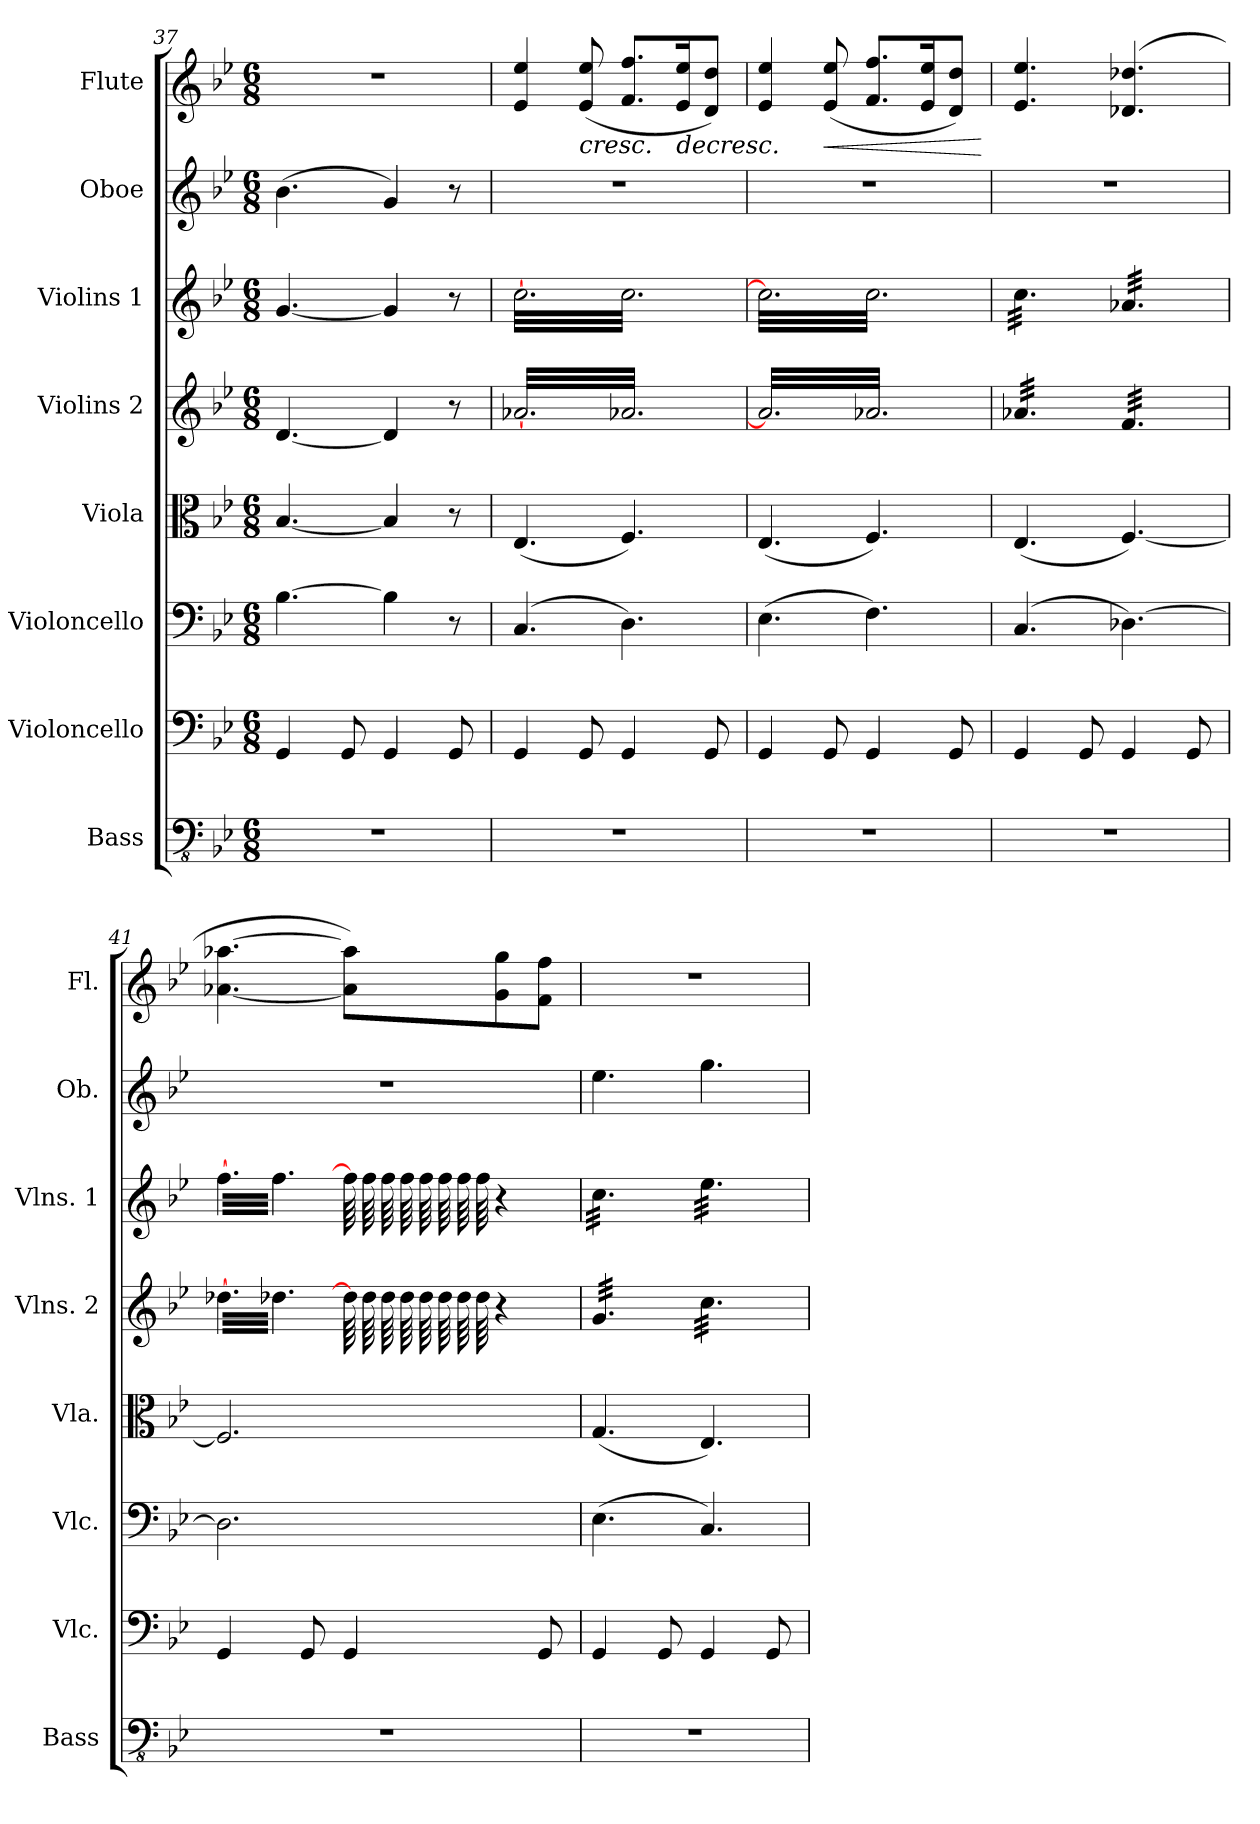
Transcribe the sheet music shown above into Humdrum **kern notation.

**kern	**kern	**kern	**kern	**kern	**kern	**kern	**kern	**dynam
*part8	*part7	*part6	*part5	*part4	*part3	*part2	*part1	*part1
*staff8	*staff7	*staff6	*staff5	*staff4	*staff3	*staff2	*staff1	*staff1
*I"Bass	*I"Violoncello	*I"Violoncello	*I"Viola	*I"Violins 2	*I"Violins 1	*I"Oboe	*I"Flute	*
*I'Bass	*I'Vlc.	*I'Vlc.	*I'Vla.	*I'Vlns. 2	*I'Vlns. 1	*I'Ob.	*I'Fl.	*
!!LO:PB:g=z
*clefFv4	*clefF4	*clefF4	*clefC3	*clefG2	*clefG2	*clefG2	*clefG2	*
*k[b-e-]	*k[b-e-]	*k[b-e-]	*k[b-e-]	*k[b-e-]	*k[b-e-]	*k[b-e-]	*k[b-e-]	*
*B-:	*B-:	*B-:	*B-:	*B-:	*B-:	*B-:	*B-:	*
*M6/8	*M6/8	*M6/8	*M6/8	*M6/8	*M6/8	*M6/8	*M6/8	*
=37	=37	=37	=37	=37	=37	=37	=37	=37
2.r	4GG/	[4.B-\	[4.B-/	[4.d/	[4.g/	(4.b-\	2.r	.
.	8GG/	.	.	.	.	.	.	.
.	4GG/	4B-\]	4B-/]	4d/]	4g/]	4g/)	.	.
.	8GG/	8r	8r	8r	8r	8r	.	.
=38	=38	=38	=38	=38	=38	=38	=38	=38
*	*	*	*	*tremolo	*	*	*	*
*	*	*	*	*	*tremolo	*	*	*
2.r	4GG/	(4.C/	(4.E-/	[32a-X/LLL	[32cc\LLL	2.r	4e-/ 4ee-/	.
.	.	.	.	32a-X/	32cc\	.	.	.
.	.	.	.	32a-X/	32cc\	.	.	.
.	.	.	.	32a-X/	32cc\	.	.	.
.	.	.	.	32a-X/	32cc\	.	.	.
.	.	.	.	32a-X/	32cc\	.	.	.
.	.	.	.	32a-X/	32cc\	.	.	.
.	.	.	.	32a-X/	32cc\	.	.	.
!	!	!	!	!	!	!	!	!LO:HP:b
.	8GG/	.	.	32a-X/	32cc\	.	(8e-/ 8ee-/	<
.	.	.	.	32a-X/	32cc\	.	.	.
.	.	.	.	32a-X/	32cc\	.	.	.
.	.	.	.	32a-X/	32cc\	.	.	.
.	4GG/	4.D\)	4.F/)	32a-X/	32cc\	.	8.f/ 8.ff/L	.
.	.	.	.	32a-X/	32cc\	.	.	.
.	.	.	.	32a-X/	32cc\	.	.	.
.	.	.	.	32a-X/	32cc\	.	.	.
.	.	.	.	32a-X/	32cc\	.	.	.
.	.	.	.	32a-X/	32cc\	.	.	.
!	!	!	!	!	!	!	!	!LO:HP:b
.	.	.	.	32a-X/	32cc\	.	16e-/ 16ee-/K	>
.	.	.	.	32a-X/	32cc\	.	.	.
.	8GG/	.	.	32a-X/	32cc\	.	8d/ 8dd/J)	.
.	.	.	.	32a-X/	32cc\	.	.	.
.	.	.	.	32a-X/	32cc\	.	.	.
.	.	.	.	32a-X/JJJ	32cc\JJJ	.	.	.
.	.	.	.	.	.	.	.	[
=39	=39	=39	=39	=39	=39	=39	=39	=39
2.r	4GG/	(4.E-\	(4.E-/	32a-/]LLL	32cc\]LLL	2.r	4e-/ 4ee-/	.
.	.	.	.	32a-/	32cc\	.	.	.
.	.	.	.	32a-/	32cc\	.	.	.
.	.	.	.	32a-/	32cc\	.	.	.
.	.	.	.	32a-/	32cc\	.	.	.
.	.	.	.	32a-/	32cc\	.	.	.
.	.	.	.	32a-/	32cc\	.	.	.
.	.	.	.	32a-/	32cc\	.	.	.
!	!	!	!	!	!	!	!	!LO:HP:b
.	8GG/	.	.	32a-/	32cc\	.	(8e-/ 8ee-/	<
.	.	.	.	32a-/	32cc\	.	.	.
.	.	.	.	32a-/	32cc\	.	.	.
.	.	.	.	32a-/	32cc\	.	.	.
.	4GG/	4.F\)	4.F/)	32a-/	32cc\	.	8.f/ 8.ff/L	.
.	.	.	.	32a-/	32cc\	.	.	.
.	.	.	.	32a-/	32cc\	.	.	.
.	.	.	.	32a-/	32cc\	.	.	.
.	.	.	.	32a-/	32cc\	.	.	.
.	.	.	.	32a-/	32cc\	.	.	.
.	.	.	.	32a-/	32cc\	.	16e-/ 16ee-/K	]
.	.	.	.	32a-/	32cc\	.	.	.
.	8GG/	.	.	32a-/	32cc\	.	8d/ 8dd/J)	.
.	.	.	.	32a-/	32cc\	.	.	.
.	.	.	.	32a-/	32cc\	.	.	.
.	.	.	.	32a-/JJJ	32cc\JJJ	.	.	.
.	.	.	.	.	.	.	.	[
=40	=40	=40	=40	=40	=40	=40	=40	=40
2.r	4GG/	(4.C/	(4.E-/	(32a-X/LLL	(32cc\LLL	2.r	4.e-/ 4.ee-/	.
.	.	.	.	(32a-X/	(32cc\	.	.	.
.	.	.	.	(32a-X/	(32cc\	.	.	.
.	.	.	.	(32a-X/	(32cc\	.	.	.
.	.	.	.	(32a-X/	(32cc\	.	.	.
.	.	.	.	(32a-X/	(32cc\	.	.	.
.	.	.	.	(32a-X/	(32cc\	.	.	.
.	.	.	.	(32a-X/	(32cc\	.	.	.
.	8GG/	.	.	(32a-X/	(32cc\	.	.	.
.	.	.	.	(32a-X/	(32cc\	.	.	.
.	.	.	.	(32a-X/	(32cc\	.	.	.
.	.	.	.	(32a-X/JJJ	(32cc\JJJ	.	.	.
.	4GG/	[4.D-X\)	[4.F/)	32f/)LLL	32a-X/)LLL	.	(4.d-X/ 4.dd-X/	.
.	.	.	.	32f/)	32a-X/)	.	.	.
.	.	.	.	32f/)	32a-X/)	.	.	.
.	.	.	.	32f/)	32a-X/)	.	.	.
.	.	.	.	32f/)	32a-X/)	.	.	.
.	.	.	.	32f/)	32a-X/)	.	.	.
.	.	.	.	32f/)	32a-X/)	.	.	.
.	.	.	.	32f/)	32a-X/)	.	.	.
.	8GG/	.	.	32f/)	32a-X/)	.	.	.
.	.	.	.	32f/)	32a-X/)	.	.	.
.	.	.	.	32f/)	32a-X/)	.	.	.
.	.	.	.	32f/)JJJ	32a-X/)JJJ	.	.	.
=41	=41	=41	=41	=41	=41	=41	=41	=41
2.r	4GG/	2.D-\]	2.F/]	[32dd-X\LLL	[32ff\LLL	2.r	[4.a-X\ [4.aa-X\	.
.	.	.	.	32dd-X\	32ff\	.	.	.
.	.	.	.	32dd-X\	32ff\	.	.	.
.	.	.	.	32dd-X\	32ff\	.	.	.
.	.	.	.	32dd-X\	32ff\	.	.	.
.	.	.	.	32dd-X\	32ff\	.	.	.
.	.	.	.	32dd-X\	32ff\	.	.	.
.	.	.	.	32dd-X\	32ff\	.	.	.
.	8GG/	.	.	32dd-X\	32ff\	.	.	.
.	.	.	.	32dd-X\	32ff\	.	.	.
.	.	.	.	32dd-X\	32ff\	.	.	.
.	.	.	.	32dd-X\JJJ	32ff\JJJ	.	.	.
.	4GG/	.	.	64dd-\]	64ff\]	.	8a-\] 8aa-\]L)	.
.	.	.	.	64dd-\	64ff\	.	.	.
.	.	.	.	64dd-\	64ff\	.	.	.
.	.	.	.	64dd-\	64ff\	.	.	.
.	.	.	.	64dd-\	64ff\	.	.	.
.	.	.	.	64dd-\	64ff\	.	.	.
.	.	.	.	64dd-\	64ff\	.	.	.
.	.	.	.	64dd-\	64ff\	.	.	.
.	.	.	.	4r	4r	.	8g\ 8gg\	.
.	8GG/	.	.	.	.	.	8f\ 8ff\J	.
=42	=42	=42	=42	=42	=42	=42	=42	=42
2.r	4GG/	(4.E-\	(4.G/	(32g/LLL	(32cc\LLL	4.ee-\	2.r	.
.	.	.	.	(32g/	(32cc\	.	.	.
.	.	.	.	(32g/	(32cc\	.	.	.
.	.	.	.	(32g/	(32cc\	.	.	.
.	.	.	.	(32g/	(32cc\	.	.	.
.	.	.	.	(32g/	(32cc\	.	.	.
.	.	.	.	(32g/	(32cc\	.	.	.
.	.	.	.	(32g/	(32cc\	.	.	.
.	8GG/	.	.	(32g/	(32cc\	.	.	.
.	.	.	.	(32g/	(32cc\	.	.	.
.	.	.	.	(32g/	(32cc\	.	.	.
.	.	.	.	(32g/JJJ	(32cc\JJJ	.	.	.
.	4GG/	4.C/)	4.E-/)	32cc\)LLL	32ee-\)LLL	4.gg\	.	.
.	.	.	.	32cc\)	32ee-\)	.	.	.
.	.	.	.	32cc\)	32ee-\)	.	.	.
.	.	.	.	32cc\)	32ee-\)	.	.	.
.	.	.	.	32cc\)	32ee-\)	.	.	.
.	.	.	.	32cc\)	32ee-\)	.	.	.
.	.	.	.	32cc\)	32ee-\)	.	.	.
.	.	.	.	32cc\)	32ee-\)	.	.	.
.	8GG/	.	.	32cc\)	32ee-\)	.	.	.
.	.	.	.	32cc\)	32ee-\)	.	.	.
.	.	.	.	32cc\)	32ee-\)	.	.	.
.	.	.	.	32cc\)JJJ	32ee-\)JJJ	.	.	.
*	*	*	*	*	*Xtremolo	*	*	*
*	*	*	*	*Xtremolo	*	*	*	*
=	=	=	=	=	=	=	=	=
*-	*-	*-	*-	*-	*-	*-	*-	*-
